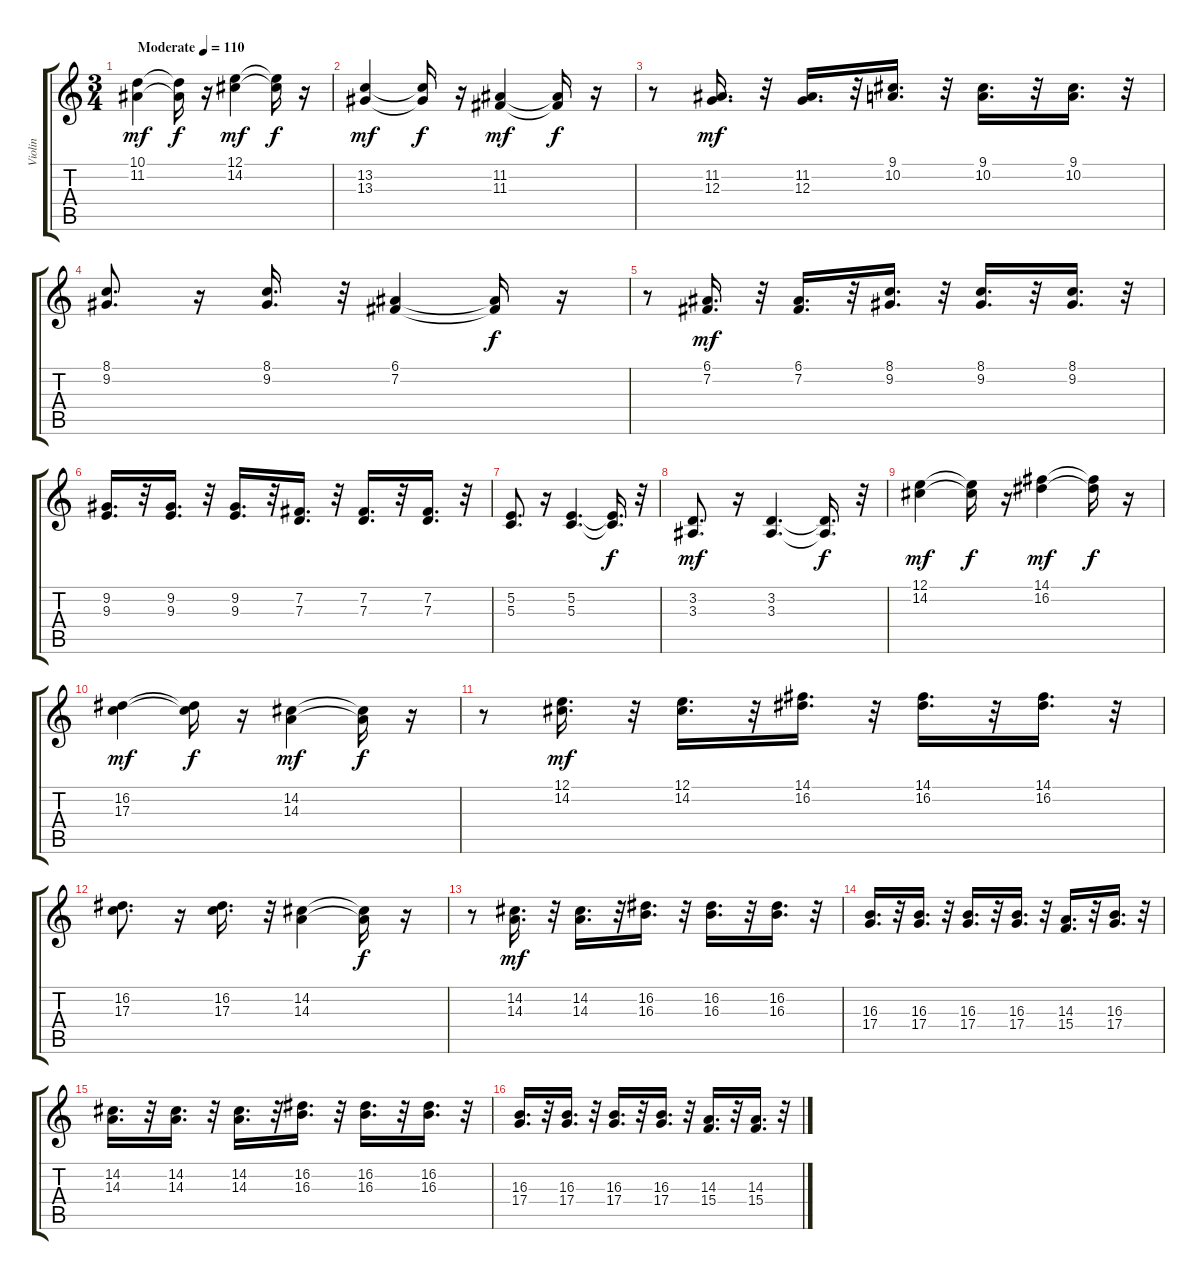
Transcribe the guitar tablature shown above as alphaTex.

\track ("Violin" "Violin") {instrument violin}
\staff {score tabs}
\tuning (E4 B3 G3 D3 A2 E2) {hide}
\ts (3 4)
\tempo (110 "Moderate")
\clef g2
\ks c
(10.1 11.2).4{dy mf instrument violin} (10.1{t} 11.2{t}).16{dy f} r.16 (12.1 14.2).4{dy mf} (12.1{t} 14.2{t}).16{dy f} r.16 |
(13.2 13.3).4{dy mf} (13.2{t} 13.3{t}).16{dy f} r.16 (11.2 11.3).4{dy mf} (11.2{t} 11.3{t}).16{dy f} r.16 |
r.8 (11.2 12.3).16{d dy mf} r.32 (11.2 12.3).16{d} r.32 (9.1 10.2).16{d} r.32 (9.1 10.2).16{d} r.32 (9.1 10.2).16{d} r.32 |
(8.1 9.2).8{d} r.16 (8.1 9.2).16{d} r.32 (6.1 7.2).4 (6.1{t} 7.2{t}).16{dy f} r.16 |
r.8 (6.1 7.2).16{d dy mf} r.32 (6.1 7.2).16{d} r.32 (8.1 9.2).16{d} r.32 (8.1 9.2).16{d} r.32 (8.1 9.2).16{d} r.32 |
(9.2 9.3).16{d} r.32 (9.2 9.3).16{d} r.32 (9.2 9.3).16{d} r.32 (7.2 7.3).16{d} r.32 (7.2 7.3).16{d} r.32 (7.2 7.3).16{d} r.32 |
(5.2 5.3).8{d} r.16 (5.2 5.3).4{d} (5.2{t} 5.3{t}).16{d dy f} r.32 |
(3.2 3.3).8{d dy mf} r.16 (3.2 3.3).4{d} (3.2{t} 3.3{t}).16{d dy f} r.32 |
(12.1 14.2).4{dy mf} (12.1{t} 14.2{t}).16{dy f} r.16 (14.1 16.2).4{dy mf} (14.1{t} 16.2{t}).16{dy f} r.16 |
(16.2 17.3).4{dy mf} (16.2{t} 17.3{t}).16{dy f} r.16 (14.2 14.3).4{dy mf} (14.2{t} 14.3{t}).16{dy f} r.16 |
r.8 (12.1 14.2).16{d dy mf} r.32 (12.1 14.2).16{d} r.32 (14.1 16.2).16{d} r.32 (14.1 16.2).16{d} r.32 (14.1 16.2).16{d} r.32 |
(16.2 17.3).8{d} r.16 (16.2 17.3).16{d} r.32 (14.2 14.3).4 (14.2{t} 14.3{t}).16{dy f} r.16 |
r.8 (14.2 14.3).16{d dy mf} r.32 (14.2 14.3).16{d} r.32 (16.2 16.3).16{d} r.32 (16.2 16.3).16{d} r.32 (16.2 16.3).16{d} r.32 |
(16.3 17.4).16{d} r.32 (16.3 17.4).16{d} r.32 (16.3 17.4).16{d} r.32 (16.3 17.4).16{d} r.32 (14.3 15.4).16{d} r.32 (16.3 17.4).16{d} r.32 |
(14.2 14.3).16{d} r.32 (14.2 14.3).16{d} r.32 (14.2 14.3).16{d} r.32 (16.2 16.3).16{d} r.32 (16.2 16.3).16{d} r.32 (16.2 16.3).16{d} r.32 |
(16.3 17.4).16{d} r.32 (16.3 17.4).16{d} r.32 (16.3 17.4).16{d} r.32 (16.3 17.4).16{d} r.32 (14.3 15.4).16{d} r.32 (14.3 15.4).16{d} r.32
